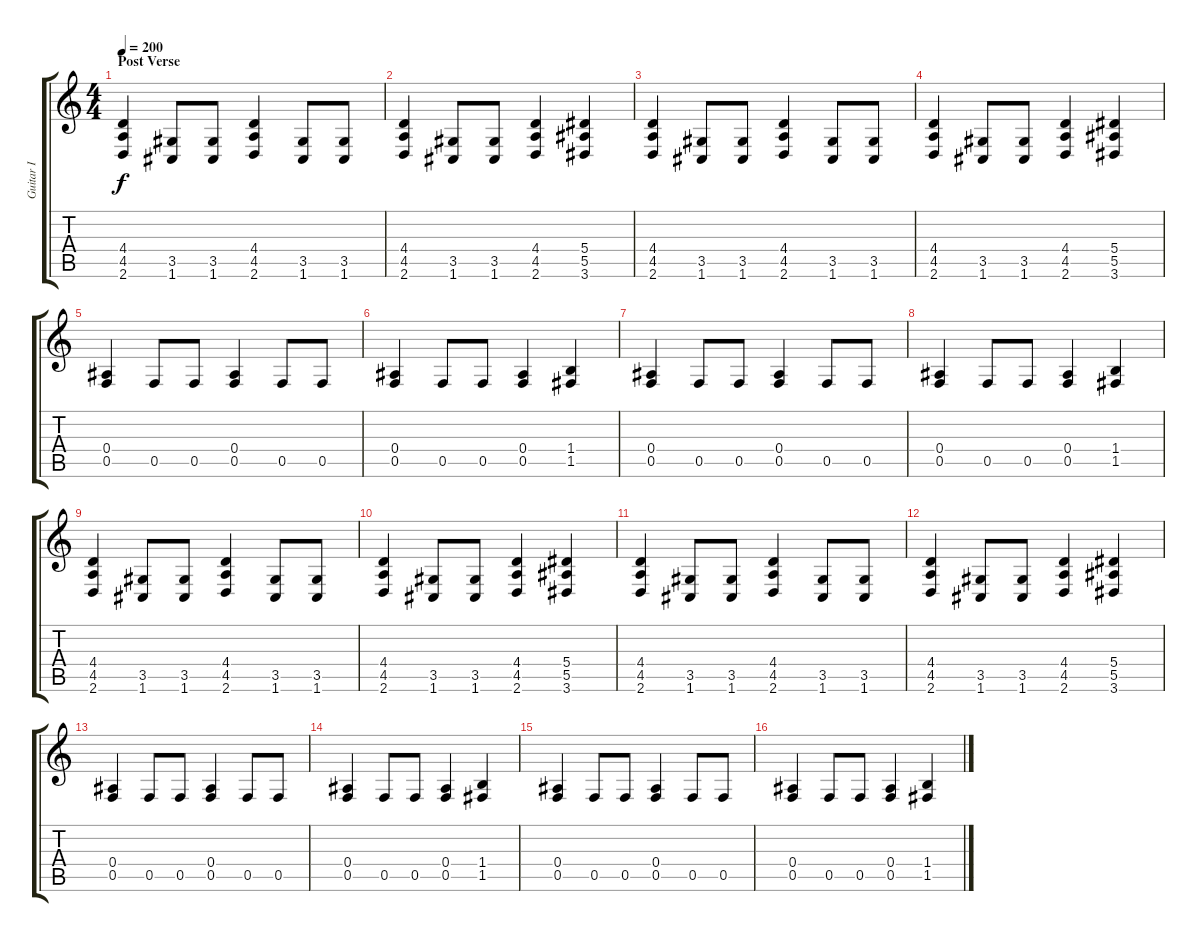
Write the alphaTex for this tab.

\track ("Guitar I" "Guitar I") {instrument distortionguitar}
\staff {score tabs}
\tuning (C4 G3 Eb3 Bb2 F2 C2) {hide}
\ts (4 4)
\section ("" "Post Verse")
\tempo 200
\clef g2
\ks c
(4.4 4.5 2.6).4{dy f volume 10} (3.5 1.6).8 (3.5 1.6).8 (4.4 4.5 2.6).4 (3.5 1.6).8 (3.5 1.6).8 |
(4.4 4.5 2.6).4 (3.5 1.6).8 (3.5 1.6).8 (4.4 4.5 2.6).4 (5.4 5.5 3.6).4 |
(4.4 4.5 2.6).4 (3.5 1.6).8 (3.5 1.6).8 (4.4 4.5 2.6).4 (3.5 1.6).8 (3.5 1.6).8 |
(4.4 4.5 2.6).4 (3.5 1.6).8 (3.5 1.6).8 (4.4 4.5 2.6).4 (5.4 5.5 3.6).4 |
(0.4 0.5).4 0.5.8 0.5.8 (0.4 0.5).4 0.5.8 0.5.8 |
(0.4 0.5).4 0.5.8 0.5.8 (0.4 0.5).4 (1.4 1.5).4 |
(0.4 0.5).4 0.5.8 0.5.8 (0.4 0.5).4 0.5.8 0.5.8 |
(0.4 0.5).4 0.5.8 0.5.8 (0.4 0.5).4 (1.4 1.5).4 |
(4.4 4.5 2.6).4{volume 11} (3.5 1.6).8 (3.5 1.6).8 (4.4 4.5 2.6).4 (3.5 1.6).8 (3.5 1.6).8 |
(4.4 4.5 2.6).4 (3.5 1.6).8 (3.5 1.6).8 (4.4 4.5 2.6).4 (5.4 5.5 3.6).4 |
(4.4 4.5 2.6).4 (3.5 1.6).8 (3.5 1.6).8 (4.4 4.5 2.6).4 (3.5 1.6).8 (3.5 1.6).8 |
(4.4 4.5 2.6).4 (3.5 1.6).8 (3.5 1.6).8 (4.4 4.5 2.6).4 (5.4 5.5 3.6).4 |
(0.4 0.5).4 0.5.8 0.5.8 (0.4 0.5).4 0.5.8 0.5.8 |
(0.4 0.5).4 0.5.8 0.5.8 (0.4 0.5).4 (1.4 1.5).4 |
(0.4 0.5).4 0.5.8 0.5.8 (0.4 0.5).4 0.5.8 0.5.8 |
(0.4 0.5).4 0.5.8 0.5.8 (0.4 0.5).4 (1.4 1.5).4
